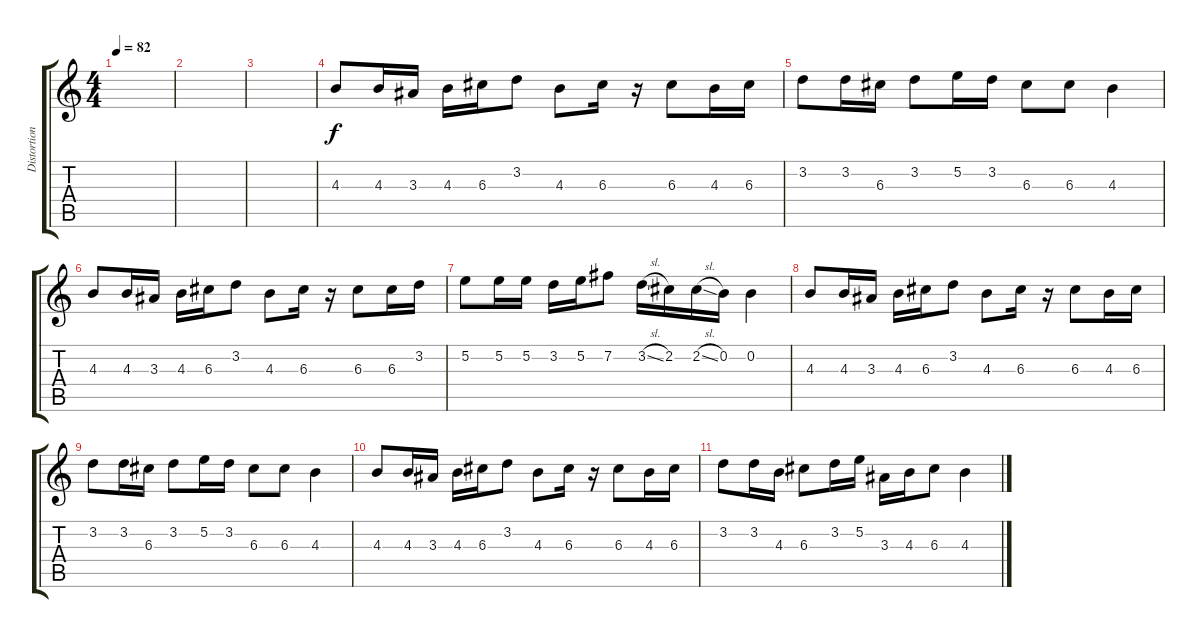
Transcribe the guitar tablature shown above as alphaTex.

\track ("Distortion Lead" "Distortion") {instrument distortionguitar}
\staff {score tabs}
\tuning (E4 B3 G3 D3 A2 E2) {hide}
\ts (4 4)
\tempo 82
\clef g2
\ks c
|
|
|
4.3.8 4.3.16 3.3.16 4.3.16 6.3.16 3.2.8 4.3.8 6.3.16 r.16 6.3.8 4.3.16 6.3.16 |
3.2.8 3.2.16 6.3.16 3.2.8 5.2.16 3.2.16 6.3.8 6.3.8 4.3.4 |
4.3.8 4.3.16 3.3.16 4.3.16 6.3.16 3.2.8 4.3.8 6.3.16 r.16 6.3.8 6.3.16 3.2.16 |
5.2.8 5.2.16 5.2.16 3.2.16 5.2.16 7.2.8 3.2{sl}.16 2.2.16 2.2{sl}.16 0.2.16 0.2.4 |
4.3.8 4.3.16 3.3.16 4.3.16 6.3.16 3.2.8 4.3.8 6.3.16 r.16 6.3.8 4.3.16 6.3.16 |
3.2.8 3.2.16 6.3.16 3.2.8 5.2.16 3.2.16 6.3.8 6.3.8 4.3.4 |
4.3.8 4.3.16 3.3.16 4.3.16 6.3.16 3.2.8 4.3.8 6.3.16 r.16 6.3.8 4.3.16 6.3.16 |
3.2.8 3.2.16 4.3.16 6.3.8 3.2.16 5.2.16 3.3.16 4.3.16 6.3.8 4.3.4
